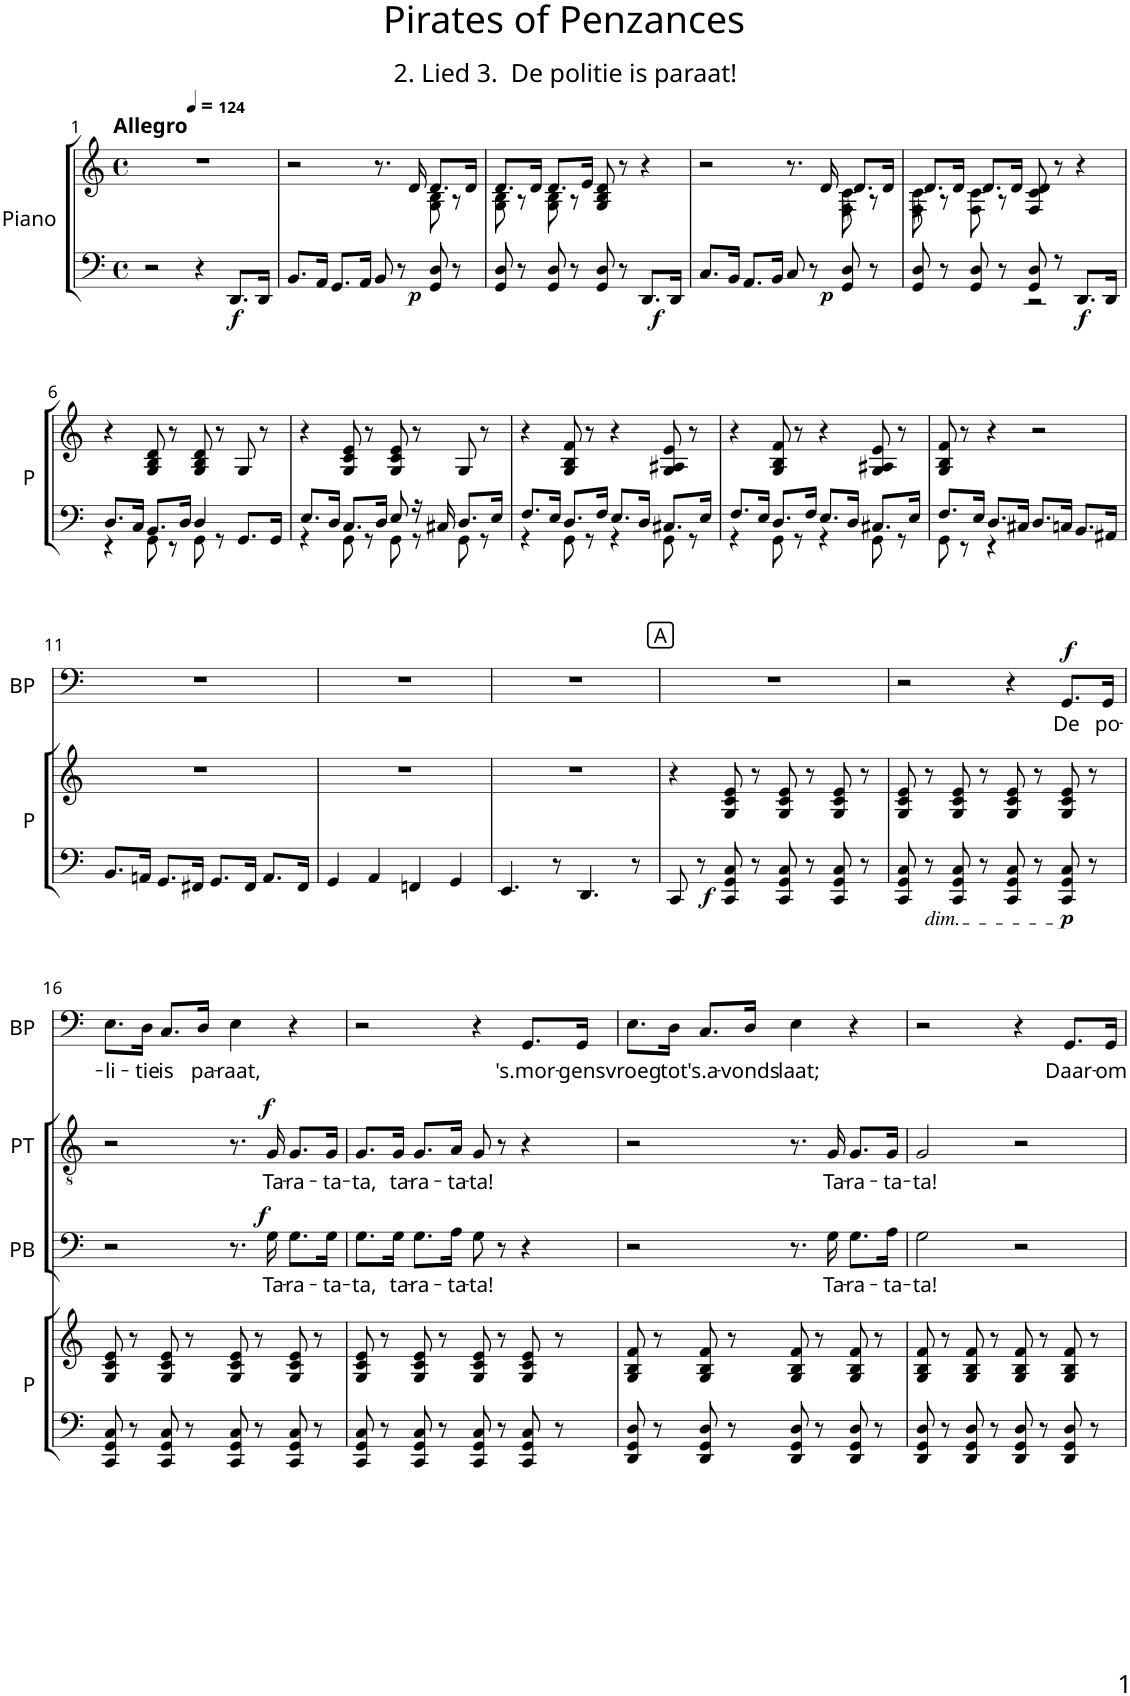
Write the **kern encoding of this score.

**kern	**kern	**dynam	**kern	**text	**dynam	**kern	**text	**dynam	**kern	**kern	**kern	**kern	**text	**dynam	**kern	**kern	**kern
*part10	*part10	*part10	*part9	*part9	*part9	*part8	*part8	*part8	*part7	*part6	*part5	*part4	*part4	*part4	*part3	*part2	*part1
*staff11	*staff10	*staff10/11	*staff9	*staff9	*staff9	*staff8	*staff8	*staff8	*staff7	*staff6	*staff5	*staff4	*staff4	*staff4	*staff3	*staff2	*staff1
*I"Piano	*	*	*I"Politie Bas	*	*	*I"Politie Tenor	*	*	*I"Alt	*I"Sopraan	*I"Major General	*I"Politie Brigadier	*	*	*I"Kate	*I"Edith	*I"Mabel
*I'P	*	*	*I'PB	*	*	*I'PT	*	*	*I'A.	*I'S	*I'MG	*	*	*	*I'K	*I'E	*I'M
*clefF4	*clefG2	*	*clefF4	*	*	*clefGv2	*	*	*clefG2	*clefG2	*clefF4	*clefF4	*	*	*clefG2	*clefG2	*clefG2
*	*	*	*	*	*	*Trd8c14	*	*	*	*	*Trd7c12	*Trd4c7	*	*	*	*	*
*k[]	*k[]	*	*k[]	*	*	*k[]	*	*	*k[]	*k[]	*k[]	*k[]	*	*	*k[]	*k[]	*k[]
*M4/4	*M4/4	*	*M4/4	*	*	*M4/4	*	*	*M4/4	*M4/4	*M4/4	*M4/4	*	*	*M4/4	*M4/4	*M4/4
*met(c)	*met(c)	*	*met(c)	*	*	*met(c)	*	*	*met(c)	*met(c)	*met(c)	*met(c)	*	*	*met(c)	*met(c)	*met(c)
*MM124	*MM124	*	*MM124	*	*	*MM124	*	*	*MM124	*MM124	*MM124	*MM124	*	*	*MM124	*MM124	*MM124
=1	=1	=1	=1	=1	=1	=1	=1	=1	=1	=1	=1	=1	=1	=1	=1	=1	=1
!	!	!	!	!	!	!	!	!	!	!	!	!	!	!	!	!	!LO:TX:a:B:t=Allegro
2r	1r	.	1r	.	.	1r	.	.	1r	1r	1r	1r	.	.	1r	1r	1r
4r	.	.	.	.	.	.	.	.	.	.	.	.	.	.	.	.	.
!	!	!LO:DY:b=2	!	!	!	!	!	!	!	!	!	!	!	!	!	!	!
8.DD/L	.	f	.	.	.	.	.	.	.	.	.	.	.	.	.	.	.
16DD/Jk	.	.	.	.	.	.	.	.	.	.	.	.	.	.	.	.	.
=2	=2	=2	=2	=2	=2	=2	=2	=2	=2	=2	=2	=2	=2	=2	=2	=2	=2
*	*^	*	*	*	*	*	*	*	*	*	*	*	*	*	*	*	*
8.BB/L	2r	2.ryy	.	1r	.	.	1r	.	.	1r	1r	1r	1r	.	.	1r	1r	1r
16AA/Jk	.	.	.	.	.	.	.	.	.	.	.	.	.	.	.	.	.	.
8.GG/L	.	.	.	.	.	.	.	.	.	.	.	.	.	.	.	.	.	.
16AA/Jk	.	.	.	.	.	.	.	.	.	.	.	.	.	.	.	.	.	.
8BB/	8.r	.	.	.	.	.	.	.	.	.	.	.	.	.	.	.	.	.
8r	.	.	.	.	.	.	.	.	.	.	.	.	.	.	.	.	.	.
.	16d/	.	.	.	.	.	.	.	.	.	.	.	.	.	.	.	.	.
!	!	!	!LO:DY:b=2	!	!	!	!	!	!	!	!	!	!	!	!	!	!	!
8GG/ 8D/	8.d/L	8G\ 8B\	p	.	.	.	.	.	.	.	.	.	.	.	.	.	.	.
8r	.	8r	.	.	.	.	.	.	.	.	.	.	.	.	.	.	.	.
.	16d/Jk	.	.	.	.	.	.	.	.	.	.	.	.	.	.	.	.	.
=3	=3	=3	=3	=3	=3	=3	=3	=3	=3	=3	=3	=3	=3	=3	=3	=3	=3	=3
8GG/ 8D/	8.d/L	8G\ 8B\	.	1r	.	.	1r	.	.	1r	1r	1r	1r	.	.	1r	1r	1r
8r	.	8r	.	.	.	.	.	.	.	.	.	.	.	.	.	.	.	.
.	16d/Jk	.	.	.	.	.	.	.	.	.	.	.	.	.	.	.	.	.
8GG/ 8D/	8.d/L	8G\ 8B\	.	.	.	.	.	.	.	.	.	.	.	.	.	.	.	.
8r	.	8r	.	.	.	.	.	.	.	.	.	.	.	.	.	.	.	.
.	16e/Jk	.	.	.	.	.	.	.	.	.	.	.	.	.	.	.	.	.
8GG/ 8D/	8G/ 8B/ 8d/	2ryy	.	.	.	.	.	.	.	.	.	.	.	.	.	.	.	.
8r	8r	.	.	.	.	.	.	.	.	.	.	.	.	.	.	.	.	.
!	!	!	!LO:DY:b=2	!	!	!	!	!	!	!	!	!	!	!	!	!	!	!
8.DD/L	4r	.	f	.	.	.	.	.	.	.	.	.	.	.	.	.	.	.
16DD/Jk	.	.	.	.	.	.	.	.	.	.	.	.	.	.	.	.	.	.
=4	=4	=4	=4	=4	=4	=4	=4	=4	=4	=4	=4	=4	=4	=4	=4	=4	=4	=4
8.C/L	2r	2.ryy	.	1r	.	.	1r	.	.	1r	1r	1r	1r	.	.	1r	1r	1r
16BB/Jk	.	.	.	.	.	.	.	.	.	.	.	.	.	.	.	.	.	.
8.AA/L	.	.	.	.	.	.	.	.	.	.	.	.	.	.	.	.	.	.
16BB/Jk	.	.	.	.	.	.	.	.	.	.	.	.	.	.	.	.	.	.
8C/	8.r	.	.	.	.	.	.	.	.	.	.	.	.	.	.	.	.	.
8r	.	.	.	.	.	.	.	.	.	.	.	.	.	.	.	.	.	.
.	16d/	.	.	.	.	.	.	.	.	.	.	.	.	.	.	.	.	.
!	!	!	!LO:DY:b=2	!	!	!	!	!	!	!	!	!	!	!	!	!	!	!
8GG/ 8D/	8.d/L	8F#X\ 8c\	p	.	.	.	.	.	.	.	.	.	.	.	.	.	.	.
8r	.	8r	.	.	.	.	.	.	.	.	.	.	.	.	.	.	.	.
.	16d/Jk	.	.	.	.	.	.	.	.	.	.	.	.	.	.	.	.	.
=5	=5	=5	=5	=5	=5	=5	=5	=5	=5	=5	=5	=5	=5	=5	=5	=5	=5	=5
*^	*	*	*	*	*	*	*	*	*	*	*	*	*	*	*	*	*	*
8GG/ 8D/	2ryy	8.d/L	8F#X\ 8c\	.	1r	.	.	1r	.	.	1r	1r	1r	1r	.	.	1r	1r	1r
8r	.	.	8r	.	.	.	.	.	.	.	.	.	.	.	.	.	.	.	.
.	.	16d/Jk	.	.	.	.	.	.	.	.	.	.	.	.	.	.	.	.	.
8GG/ 8D/	.	8.d/L	8F#\ 8c\	.	.	.	.	.	.	.	.	.	.	.	.	.	.	.	.
8r	.	.	8r	.	.	.	.	.	.	.	.	.	.	.	.	.	.	.	.
.	.	16d/Jk	.	.	.	.	.	.	.	.	.	.	.	.	.	.	.	.	.
8GG/ 8D/	2r	8F#/ 8c/ 8d/	2ryy	.	.	.	.	.	.	.	.	.	.	.	.	.	.	.	.
8r	.	8r	.	.	.	.	.	.	.	.	.	.	.	.	.	.	.	.	.
!	!	!	!	!LO:DY:b=2	!	!	!	!	!	!	!	!	!	!	!	!	!	!	!
8.DD/L	.	4r	.	f	.	.	.	.	.	.	.	.	.	.	.	.	.	.	.
16DD/Jk	.	.	.	.	.	.	.	.	.	.	.	.	.	.	.	.	.	.	.
*	*	*v	*v	*	*	*	*	*	*	*	*	*	*	*	*	*	*	*	*
!!LO:LB:g=z
=6	=6	=6	=6	=6	=6	=6	=6	=6	=6	=6	=6	=6	=6	=6	=6	=6	=6	=6
8.D/L	4r	4r	.	1r	.	.	1r	.	.	1r	1r	1r	1r	.	.	1r	1r	1r
16C/Jk	.	.	.	.	.	.	.	.	.	.	.	.	.	.	.	.	.	.
8.BB/L	8GG\	8G/ 8B/ 8d/	.	.	.	.	.	.	.	.	.	.	.	.	.	.	.	.
.	8r	8r	.	.	.	.	.	.	.	.	.	.	.	.	.	.	.	.
16D/Jk	.	.	.	.	.	.	.	.	.	.	.	.	.	.	.	.	.	.
4D/	8GG\	8G/ 8B/ 8d/	.	.	.	.	.	.	.	.	.	.	.	.	.	.	.	.
.	8r	8r	.	.	.	.	.	.	.	.	.	.	.	.	.	.	.	.
8.GG/L	4ryy	8G/	.	.	.	.	.	.	.	.	.	.	.	.	.	.	.	.
.	.	8r	.	.	.	.	.	.	.	.	.	.	.	.	.	.	.	.
16GG/Jk	.	.	.	.	.	.	.	.	.	.	.	.	.	.	.	.	.	.
=7	=7	=7	=7	=7	=7	=7	=7	=7	=7	=7	=7	=7	=7	=7	=7	=7	=7	=7
8.E/L	4r	4r	.	1r	.	.	1r	.	.	1r	1r	1r	1r	.	.	1r	1r	1r
16D/Jk	.	.	.	.	.	.	.	.	.	.	.	.	.	.	.	.	.	.
8.C/L	8GG\	8G/ 8c/ 8e/	.	.	.	.	.	.	.	.	.	.	.	.	.	.	.	.
.	8r	8r	.	.	.	.	.	.	.	.	.	.	.	.	.	.	.	.
16D/Jk	.	.	.	.	.	.	.	.	.	.	.	.	.	.	.	.	.	.
8E/	8GG\	8G/ 8c/ 8e/	.	.	.	.	.	.	.	.	.	.	.	.	.	.	.	.
16r	8r	8r	.	.	.	.	.	.	.	.	.	.	.	.	.	.	.	.
16C#X/	.	.	.	.	.	.	.	.	.	.	.	.	.	.	.	.	.	.
8.D/L	8GG\	8G/	.	.	.	.	.	.	.	.	.	.	.	.	.	.	.	.
.	8r	8r	.	.	.	.	.	.	.	.	.	.	.	.	.	.	.	.
16E/Jk	.	.	.	.	.	.	.	.	.	.	.	.	.	.	.	.	.	.
=8	=8	=8	=8	=8	=8	=8	=8	=8	=8	=8	=8	=8	=8	=8	=8	=8	=8	=8
8.F/L	4r	4r	.	1r	.	.	1r	.	.	1r	1r	1r	1r	.	.	1r	1r	1r
16E/Jk	.	.	.	.	.	.	.	.	.	.	.	.	.	.	.	.	.	.
8.D/L	8GG\	8G/ 8B/ 8f/	.	.	.	.	.	.	.	.	.	.	.	.	.	.	.	.
.	8r	8r	.	.	.	.	.	.	.	.	.	.	.	.	.	.	.	.
16F/Jk	.	.	.	.	.	.	.	.	.	.	.	.	.	.	.	.	.	.
8.E/L	4r	4r	.	.	.	.	.	.	.	.	.	.	.	.	.	.	.	.
16D/Jk	.	.	.	.	.	.	.	.	.	.	.	.	.	.	.	.	.	.
8.C#X/L	8GG\	8G/ 8A#X/ 8e/	.	.	.	.	.	.	.	.	.	.	.	.	.	.	.	.
.	8r	8r	.	.	.	.	.	.	.	.	.	.	.	.	.	.	.	.
16E/Jk	.	.	.	.	.	.	.	.	.	.	.	.	.	.	.	.	.	.
=9	=9	=9	=9	=9	=9	=9	=9	=9	=9	=9	=9	=9	=9	=9	=9	=9	=9	=9
8.F/L	4r	4r	.	1r	.	.	1r	.	.	1r	1r	1r	1r	.	.	1r	1r	1r
16E/Jk	.	.	.	.	.	.	.	.	.	.	.	.	.	.	.	.	.	.
8.D/L	8GG\	8G/ 8B/ 8f/	.	.	.	.	.	.	.	.	.	.	.	.	.	.	.	.
.	8r	8r	.	.	.	.	.	.	.	.	.	.	.	.	.	.	.	.
16F/Jk	.	.	.	.	.	.	.	.	.	.	.	.	.	.	.	.	.	.
8.E/L	4r	4r	.	.	.	.	.	.	.	.	.	.	.	.	.	.	.	.
16D/Jk	.	.	.	.	.	.	.	.	.	.	.	.	.	.	.	.	.	.
8.C#X/L	8GG\	8G/ 8A#X/ 8e/	.	.	.	.	.	.	.	.	.	.	.	.	.	.	.	.
.	8r	8r	.	.	.	.	.	.	.	.	.	.	.	.	.	.	.	.
16E/Jk	.	.	.	.	.	.	.	.	.	.	.	.	.	.	.	.	.	.
=10	=10	=10	=10	=10	=10	=10	=10	=10	=10	=10	=10	=10	=10	=10	=10	=10	=10	=10
8.F/L	8GG\	8G/ 8B/ 8f/	.	1r	.	.	1r	.	.	1r	1r	1r	1r	.	.	1r	1r	1r
.	8r	8r	.	.	.	.	.	.	.	.	.	.	.	.	.	.	.	.
16E/Jk	.	.	.	.	.	.	.	.	.	.	.	.	.	.	.	.	.	.
8.D/L	4r	4r	.	.	.	.	.	.	.	.	.	.	.	.	.	.	.	.
16C#X/Jk	.	.	.	.	.	.	.	.	.	.	.	.	.	.	.	.	.	.
8.D/L	2ryy	2r	.	.	.	.	.	.	.	.	.	.	.	.	.	.	.	.
16Cn/Jk	.	.	.	.	.	.	.	.	.	.	.	.	.	.	.	.	.	.
8.BB/L	.	.	.	.	.	.	.	.	.	.	.	.	.	.	.	.	.	.
16AA#X/Jk	.	.	.	.	.	.	.	.	.	.	.	.	.	.	.	.	.	.
*v	*v	*	*	*	*	*	*	*	*	*	*	*	*	*	*	*	*	*
!!LO:LB:g=z
=11	=11	=11	=11	=11	=11	=11	=11	=11	=11	=11	=11	=11	=11	=11	=11	=11	=11
8.BB/L	1r	.	1r	.	.	1r	.	.	1r	1r	1r	1r	.	.	1r	1r	1r
16AAn/Jk	.	.	.	.	.	.	.	.	.	.	.	.	.	.	.	.	.
8.GG/L	.	.	.	.	.	.	.	.	.	.	.	.	.	.	.	.	.
16FF#X/Jk	.	.	.	.	.	.	.	.	.	.	.	.	.	.	.	.	.
8.GG/L	.	.	.	.	.	.	.	.	.	.	.	.	.	.	.	.	.
16FF#/Jk	.	.	.	.	.	.	.	.	.	.	.	.	.	.	.	.	.
8.AA/L	.	.	.	.	.	.	.	.	.	.	.	.	.	.	.	.	.
16FF#/Jk	.	.	.	.	.	.	.	.	.	.	.	.	.	.	.	.	.
=12	=12	=12	=12	=12	=12	=12	=12	=12	=12	=12	=12	=12	=12	=12	=12	=12	=12
4GG/	1r	.	1r	.	.	1r	.	.	1r	1r	1r	1r	.	.	1r	1r	1r
4AA/	.	.	.	.	.	.	.	.	.	.	.	.	.	.	.	.	.
4FFn/	.	.	.	.	.	.	.	.	.	.	.	.	.	.	.	.	.
4GG/	.	.	.	.	.	.	.	.	.	.	.	.	.	.	.	.	.
=13	=13	=13	=13	=13	=13	=13	=13	=13	=13	=13	=13	=13	=13	=13	=13	=13	=13
4.EE/	1r	.	1r	.	.	1r	.	.	1r	1r	1r	1r	.	.	1r	1r	1r
8r	.	.	.	.	.	.	.	.	.	.	.	.	.	.	.	.	.
4.DD/	.	.	.	.	.	.	.	.	.	.	.	.	.	.	.	.	.
8r	.	.	.	.	.	.	.	.	.	.	.	.	.	.	.	.	.
!!LO:REH:place=s1:a:cj:fs=12:t=A
=14	=14	=14	=14	=14	=14	=14	=14	=14	=14	=14	=14	=14	=14	=14	=14	=14	=14
8CC/	4r	.	1r	.	.	1r	.	.	1r	1r	1r	1r	.	.	1r	1r	1r
!	!	!LO:DY:b=2	!	!	!	!	!	!	!	!	!	!	!	!	!	!	!
8r	.	f	.	.	.	.	.	.	.	.	.	.	.	.	.	.	.
8CC/ 8GG/ 8C/	8G/ 8c/ 8e/	.	.	.	.	.	.	.	.	.	.	.	.	.	.	.	.
8r	8r	.	.	.	.	.	.	.	.	.	.	.	.	.	.	.	.
8CC/ 8GG/ 8C/	8G/ 8c/ 8e/	.	.	.	.	.	.	.	.	.	.	.	.	.	.	.	.
8r	8r	.	.	.	.	.	.	.	.	.	.	.	.	.	.	.	.
8CC/ 8GG/ 8C/	8G/ 8c/ 8e/	.	.	.	.	.	.	.	.	.	.	.	.	.	.	.	.
8r	8r	.	.	.	.	.	.	.	.	.	.	.	.	.	.	.	.
=15	=15	=15	=15	=15	=15	=15	=15	=15	=15	=15	=15	=15	=15	=15	=15	=15	=15
8CC/ 8GG/ 8C/	8G/ 8c/ 8e/	.	1r	.	.	1r	.	.	1r	1r	1r	2r	.	.	1r	1r	1r
!LO:TX:b:i:t=dim.	!	!	!	!	!	!	!	!	!	!	!	!	!	!	!	!	!
8r	8r	.	.	.	.	.	.	.	.	.	.	.	.	.	.	.	.
8CC/ 8GG/ 8C/	8G/ 8c/ 8e/	.	.	.	.	.	.	.	.	.	.	.	.	.	.	.	.
8r	8r	.	.	.	.	.	.	.	.	.	.	.	.	.	.	.	.
8CC/ 8GG/ 8C/	8G/ 8c/ 8e/	.	.	.	.	.	.	.	.	.	.	4r	.	.	.	.	.
8r	8r	.	.	.	.	.	.	.	.	.	.	.	.	.	.	.	.
!	!	!LO:DY:b=2	!	!	!	!	!	!	!	!	!	!	!LO:LY:b	!LO:DY:a	!	!	!
8CC/ 8GG/ 8C/	8G/ 8c/ 8e/	p	.	.	.	.	.	.	.	.	.	8.GG/L	De	f	.	.	.
8r	8r	.	.	.	.	.	.	.	.	.	.	.	.	.	.	.	.
!	!	!	!	!	!	!	!	!	!	!	!	!	!LO:LY:b	!	!	!	!
.	.	.	.	.	.	.	.	.	.	.	.	16GG/Jk	po-	.	.	.	.
!!LO:LB:g=z
=16	=16	=16	=16	=16	=16	=16	=16	=16	=16	=16	=16	=16	=16	=16	=16	=16	=16
!	!	!	!	!	!	!	!	!	!	!	!	!	!LO:LY:b	!	!	!	!
8CC/ 8GG/ 8C/	8G/ 8c/ 8e/	.	2r	.	.	2r	.	.	1r	1r	1r	8.E\L	-li-	.	1r	1r	1r
8r	8r	.	.	.	.	.	.	.	.	.	.	.	.	.	.	.	.
!	!	!	!	!	!	!	!	!	!	!	!	!	!LO:LY:b	!	!	!	!
.	.	.	.	.	.	.	.	.	.	.	.	16D\Jk	-tie	.	.	.	.
!	!	!	!	!	!	!	!	!	!	!	!	!	!LO:LY:b	!	!	!	!
8CC/ 8GG/ 8C/	8G/ 8c/ 8e/	.	.	.	.	.	.	.	.	.	.	8.C/L	is	.	.	.	.
8r	8r	.	.	.	.	.	.	.	.	.	.	.	.	.	.	.	.
!	!	!	!	!	!	!	!	!	!	!	!	!	!LO:LY:b	!	!	!	!
.	.	.	.	.	.	.	.	.	.	.	.	16D/Jk	pa-	.	.	.	.
!	!	!	!	!	!	!	!	!	!	!	!	!	!LO:LY:b	!	!	!	!
8CC/ 8GG/ 8C/	8G/ 8c/ 8e/	.	8.r	.	.	8.r	.	.	.	.	.	4E\	-raat,	.	.	.	.
8r	8r	.	.	.	.	.	.	.	.	.	.	.	.	.	.	.	.
!	!	!	!	!LO:LY:b	!LO:DY:a	!	!LO:LY:b	!LO:DY:a	!	!	!	!	!	!	!	!	!
.	.	.	16G\	Ta-	f	16G/	Ta-	f	.	.	.	.	.	.	.	.	.
!	!	!	!	!LO:LY:b	!	!	!LO:LY:b	!	!	!	!	!	!	!	!	!	!
8CC/ 8GG/ 8C/	8G/ 8c/ 8e/	.	8.G\L	-ra-	.	8.G/L	-ra-	.	.	.	.	4r	.	.	.	.	.
8r	8r	.	.	.	.	.	.	.	.	.	.	.	.	.	.	.	.
!	!	!	!	!LO:LY:b	!	!	!LO:LY:b	!	!	!	!	!	!	!	!	!	!
.	.	.	16G\Jk	-ta-	.	16G/Jk	-ta-	.	.	.	.	.	.	.	.	.	.
=17	=17	=17	=17	=17	=17	=17	=17	=17	=17	=17	=17	=17	=17	=17	=17	=17	=17
!	!	!	!	!LO:LY:b	!	!	!LO:LY:b	!	!	!	!	!	!	!	!	!	!
8CC/ 8GG/ 8C/	8G/ 8c/ 8e/	.	8.G\L	-ta,	.	8.G/L	-ta,	.	1r	1r	1r	2r	.	.	1r	1r	1r
8r	8r	.	.	.	.	.	.	.	.	.	.	.	.	.	.	.	.
!	!	!	!	!LO:LY:b	!	!	!LO:LY:b	!	!	!	!	!	!	!	!	!	!
.	.	.	16G\Jk	ta-	.	16G/Jk	ta-	.	.	.	.	.	.	.	.	.	.
!	!	!	!	!LO:LY:b	!	!	!LO:LY:b	!	!	!	!	!	!	!	!	!	!
8CC/ 8GG/ 8C/	8G/ 8c/ 8e/	.	8.G\L	-ra-	.	8.G/L	-ra-	.	.	.	.	.	.	.	.	.	.
8r	8r	.	.	.	.	.	.	.	.	.	.	.	.	.	.	.	.
!	!	!	!	!LO:LY:b	!	!	!LO:LY:b	!	!	!	!	!	!	!	!	!	!
.	.	.	16A\Jk	-ta-	.	16A/Jk	-ta-	.	.	.	.	.	.	.	.	.	.
!	!	!	!	!LO:LY:b	!	!	!LO:LY:b	!	!	!	!	!	!	!	!	!	!
8CC/ 8GG/ 8C/	8G/ 8c/ 8e/	.	8G\	-ta!	.	8G/	-ta!	.	.	.	.	4r	.	.	.	.	.
8r	8r	.	8r	.	.	8r	.	.	.	.	.	.	.	.	.	.	.
!	!	!	!	!	!	!	!	!	!	!	!	!	!LO:LY:b	!	!	!	!
8CC/ 8GG/ 8C/	8G/ 8c/ 8e/	.	4r	.	.	4r	.	.	.	.	.	8.GG/L	's.mor-	.	.	.	.
8r	8r	.	.	.	.	.	.	.	.	.	.	.	.	.	.	.	.
!	!	!	!	!	!	!	!	!	!	!	!	!	!LO:LY:b	!	!	!	!
.	.	.	.	.	.	.	.	.	.	.	.	16GG/Jk	-gens	.	.	.	.
=18	=18	=18	=18	=18	=18	=18	=18	=18	=18	=18	=18	=18	=18	=18	=18	=18	=18
!	!	!	!	!	!	!	!	!	!	!	!	!	!LO:LY:b	!	!	!	!
8DD/ 8GG/ 8D/	8G/ 8B/ 8f/	.	2r	.	.	2r	.	.	1r	1r	1r	8.E\L	vroeg	.	1r	1r	1r
8r	8r	.	.	.	.	.	.	.	.	.	.	.	.	.	.	.	.
!	!	!	!	!	!	!	!	!	!	!	!	!	!LO:LY:b	!	!	!	!
.	.	.	.	.	.	.	.	.	.	.	.	16D\Jk	tot	.	.	.	.
!	!	!	!	!	!	!	!	!	!	!	!	!	!LO:LY:b	!	!	!	!
8DD/ 8GG/ 8D/	8G/ 8B/ 8f/	.	.	.	.	.	.	.	.	.	.	8.C/L	's.a-	.	.	.	.
8r	8r	.	.	.	.	.	.	.	.	.	.	.	.	.	.	.	.
!	!	!	!	!	!	!	!	!	!	!	!	!	!LO:LY:b	!	!	!	!
.	.	.	.	.	.	.	.	.	.	.	.	16D/Jk	-vonds	.	.	.	.
!	!	!	!	!	!	!	!	!	!	!	!	!	!LO:LY:b	!	!	!	!
8DD/ 8GG/ 8D/	8G/ 8B/ 8f/	.	8.r	.	.	8.r	.	.	.	.	.	4E\	laat;	.	.	.	.
8r	8r	.	.	.	.	.	.	.	.	.	.	.	.	.	.	.	.
!	!	!	!	!LO:LY:b	!	!	!LO:LY:b	!	!	!	!	!	!	!	!	!	!
.	.	.	16G\	Ta-	.	16G/	Ta-	.	.	.	.	.	.	.	.	.	.
!	!	!	!	!LO:LY:b	!	!	!LO:LY:b	!	!	!	!	!	!	!	!	!	!
8DD/ 8GG/ 8D/	8G/ 8B/ 8f/	.	8.G\L	-ra-	.	8.G/L	-ra-	.	.	.	.	4r	.	.	.	.	.
8r	8r	.	.	.	.	.	.	.	.	.	.	.	.	.	.	.	.
!	!	!	!	!LO:LY:b	!	!	!LO:LY:b	!	!	!	!	!	!	!	!	!	!
.	.	.	16A\Jk	-ta-	.	16G/Jk	-ta-	.	.	.	.	.	.	.	.	.	.
=19	=19	=19	=19	=19	=19	=19	=19	=19	=19	=19	=19	=19	=19	=19	=19	=19	=19
!	!	!	!	!LO:LY:b	!	!	!LO:LY:b	!	!	!	!	!	!	!	!	!	!
8DD/ 8GG/ 8D/	8G/ 8B/ 8f/	.	2G\	-ta!	.	2G/	-ta!	.	1r	1r	1r	2r	.	.	1r	1r	1r
8r	8r	.	.	.	.	.	.	.	.	.	.	.	.	.	.	.	.
8DD/ 8GG/ 8D/	8G/ 8B/ 8f/	.	.	.	.	.	.	.	.	.	.	.	.	.	.	.	.
8r	8r	.	.	.	.	.	.	.	.	.	.	.	.	.	.	.	.
8DD/ 8GG/ 8D/	8G/ 8B/ 8f/	.	2r	.	.	2r	.	.	.	.	.	4r	.	.	.	.	.
8r	8r	.	.	.	.	.	.	.	.	.	.	.	.	.	.	.	.
!	!	!	!	!	!	!	!	!	!	!	!	!	!LO:LY:b	!	!	!	!
8DD/ 8GG/ 8D/	8G/ 8B/ 8f/	.	.	.	.	.	.	.	.	.	.	8.GG/L	Daar-	.	.	.	.
8r	8r	.	.	.	.	.	.	.	.	.	.	.	.	.	.	.	.
!	!	!	!	!	!	!	!	!	!	!	!	!	!LO:LY:b	!	!	!	!
.	.	.	.	.	.	.	.	.	.	.	.	16GG/Jk	-om	.	.	.	.
=	=	=	=	=	=	=	=	=	=	=	=	=	=	=	=	=	=
*-	*-	*-	*-	*-	*-	*-	*-	*-	*-	*-	*-	*-	*-	*-	*-	*-	*-
